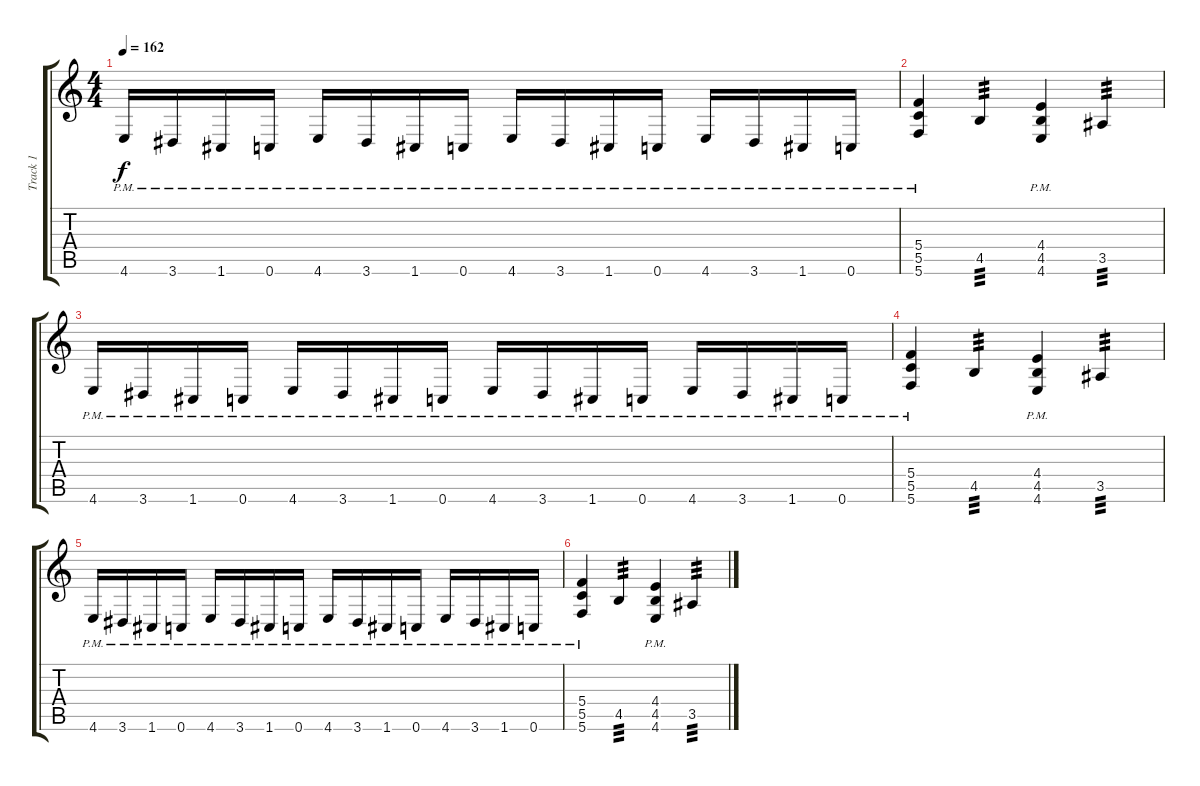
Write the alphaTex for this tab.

\track ("Track 1" "Track 1") {instrument distortionguitar}
\staff {score tabs}
\tuning (D4 A3 F3 C3 G2 C2) {hide}
\ts (4 4)
\tempo 162
\clef g2
\ks c
4.6{pm}.16{dy f} 3.6{pm}.16 1.6{pm}.16 0.6{pm}.16 4.6{pm}.16 3.6{pm}.16 1.6{pm}.16 0.6{pm}.16 4.6{pm}.16 3.6{pm}.16 1.6{pm}.16 0.6{pm}.16 4.6{pm}.16 3.6{pm}.16 1.6{pm}.16 0.6{pm}.16 |
(5.4{pm} 5.5{pm} 5.6{pm}).4 4.5.4{tp 3} (4.4{pm} 4.5{pm} 4.6{pm}).4 3.5.4{tp 3} |
4.6{pm}.16 3.6{pm}.16 1.6{pm}.16 0.6{pm}.16 4.6{pm}.16 3.6{pm}.16 1.6{pm}.16 0.6{pm}.16 4.6{pm}.16 3.6{pm}.16 1.6{pm}.16 0.6{pm}.16 4.6{pm}.16 3.6{pm}.16 1.6{pm}.16 0.6{pm}.16 |
(5.4{pm} 5.5{pm} 5.6{pm}).4 4.5.4{tp 3} (4.4{pm} 4.5{pm} 4.6{pm}).4 3.5.4{tp 3} |
4.6{pm}.16 3.6{pm}.16 1.6{pm}.16 0.6{pm}.16 4.6{pm}.16 3.6{pm}.16 1.6{pm}.16 0.6{pm}.16 4.6{pm}.16 3.6{pm}.16 1.6{pm}.16 0.6{pm}.16 4.6{pm}.16 3.6{pm}.16 1.6{pm}.16 0.6{pm}.16 |
(5.4{pm} 5.5{pm} 5.6{pm}).4 4.5.4{tp 3} (4.4{pm} 4.5{pm} 4.6{pm}).4 3.5.4{tp 3}
